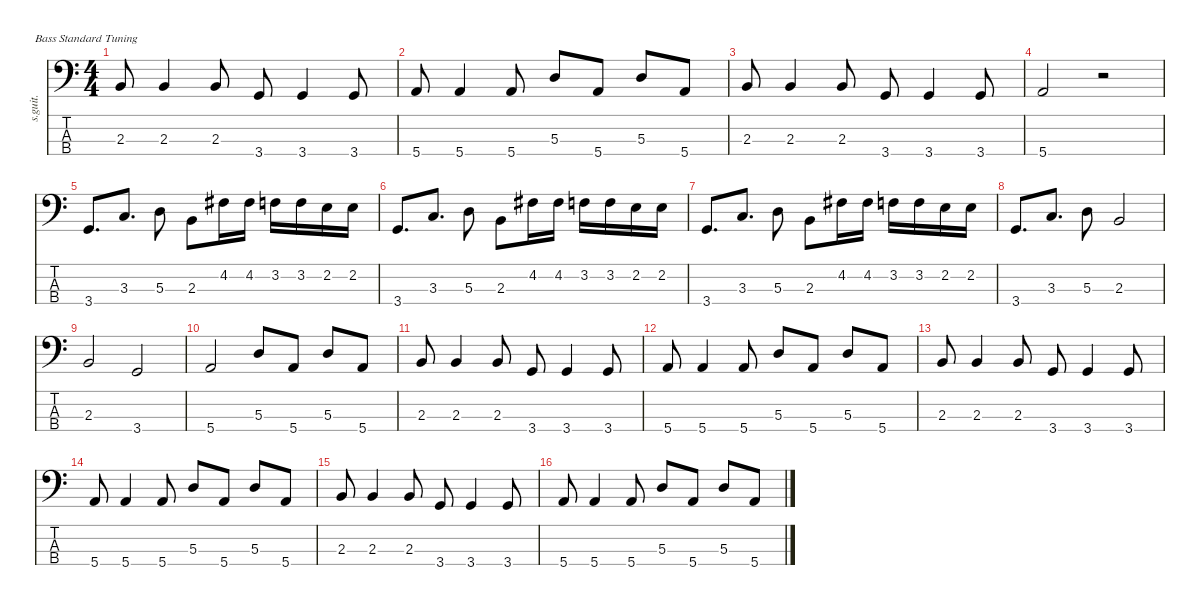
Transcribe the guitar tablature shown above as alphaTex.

\defaultSystemsLayout 4
\hideDynamics
\bracketExtendMode nobrackets
\track ("basse(spud)" "s.guit.") {instrument electricbasspick}
\staff {score tabs}
\tuning (G2 D2 A1 E1)
\ts (4 4)
\tempo (160 hide)
\clef f4
\ks c
2.3.8{dy f} 2.3.4 2.3.8 3.4.8 3.4.4 3.4.8 |
5.4.8 5.4.4 5.4.8 5.3.8 5.4.8 5.3.8 5.4.8 |
2.3.8 2.3.4 2.3.8 3.4.8 3.4.4 3.4.8 |
5.4.2 r.2 |
3.4.8{d} 3.3.8{d} 5.3.8 2.3.8 4.2{acc #}.16 4.2{acc #}.16 3.2.16 3.2.16 2.2.16 2.2.16 |
3.4.8{d} 3.3.8{d} 5.3.8 2.3.8 4.2{acc #}.16 4.2{acc #}.16 3.2.16 3.2.16 2.2.16 2.2.16 |
3.4.8{d} 3.3.8{d} 5.3.8 2.3.8 4.2{acc #}.16 4.2{acc #}.16 3.2.16 3.2.16 2.2.16 2.2.16 |
3.4.8{d} 3.3.8{d} 5.3.8 2.3.2 |
2.3.2 3.4.2 |
5.4.2 5.3.8 5.4.8 5.3.8 5.4.8 |
2.3.8 2.3.4 2.3.8 3.4.8 3.4.4 3.4.8 |
5.4.8 5.4.4 5.4.8 5.3.8 5.4.8 5.3.8 5.4.8 |
2.3.8 2.3.4 2.3.8 3.4.8 3.4.4 3.4.8 |
5.4.8 5.4.4 5.4.8 5.3.8 5.4.8 5.3.8 5.4.8 |
2.3.8 2.3.4 2.3.8 3.4.8 3.4.4 3.4.8 |
5.4.8 5.4.4 5.4.8 5.3.8 5.4.8 5.3.8 5.4.8
